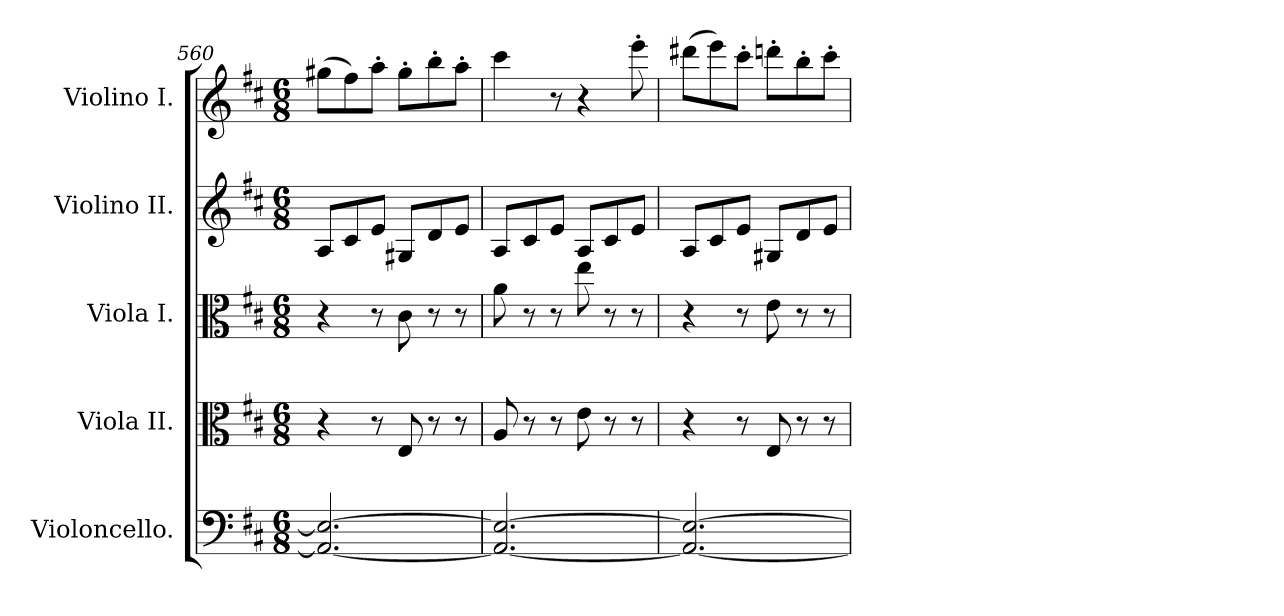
**kern	**kern	**kern	**kern	**kern
*part5	*part4	*part3	*part2	*part1
*staff5	*staff4	*staff3	*staff2	*staff1
*I"Violoncello.	*I"Viola II.	*I"Viola I.	*I"Violino II.	*I"Violino I.
*I'Vc	*I'Vla	*I'Vla	*I'Vln	*I'Vln
*clefF4	*clefC3	*clefC3	*clefG2	*clefG2
*k[f#c#]	*k[f#c#]	*k[f#c#]	*k[f#c#]	*k[f#c#]
*M6/8	*M6/8	*M6/8	*M6/8	*M6/8
=560	=560	=560	=560	=560
2.AA/_ 2.E/_	4r	4r	8A/L	(>8gg#X\L
.	.	.	8c#/	8ff#\)
.	8r	8r	8e/J	8aa'\J
.	8E/	8c#\	8G#X/L	8gg#'\L
.	8r	8r	8d/	8bb'\
.	8r	8r	8e/J	8aa'\J
=561	=561	=561	=561	=561
2.AA/_ 2.E/_	8A/	8a\	8A/L	4ccc#\
.	8r	8r	8c#/	.
.	8r	8r	8e/J	8r
.	8e\	8ee\	8A/L	4r
.	8r	8r	8c#/	.
.	8r	8r	8e/J	8eee'\
=562	=562	=562	=562	=562
2.AA/_ 2.E/_	4r	4r	8A/L	(>8ddd#X\L
.	.	.	8c#/	8eee\)
.	8r	8r	8e/J	8ccc#'\J
.	8E/	8e\	8G#X/L	8dddn'\L
.	8r	8r	8d/	8bb'\
.	8r	8r	8e/J	8ccc#'\J
=	=	=	=	=
*-	*-	*-	*-	*-
